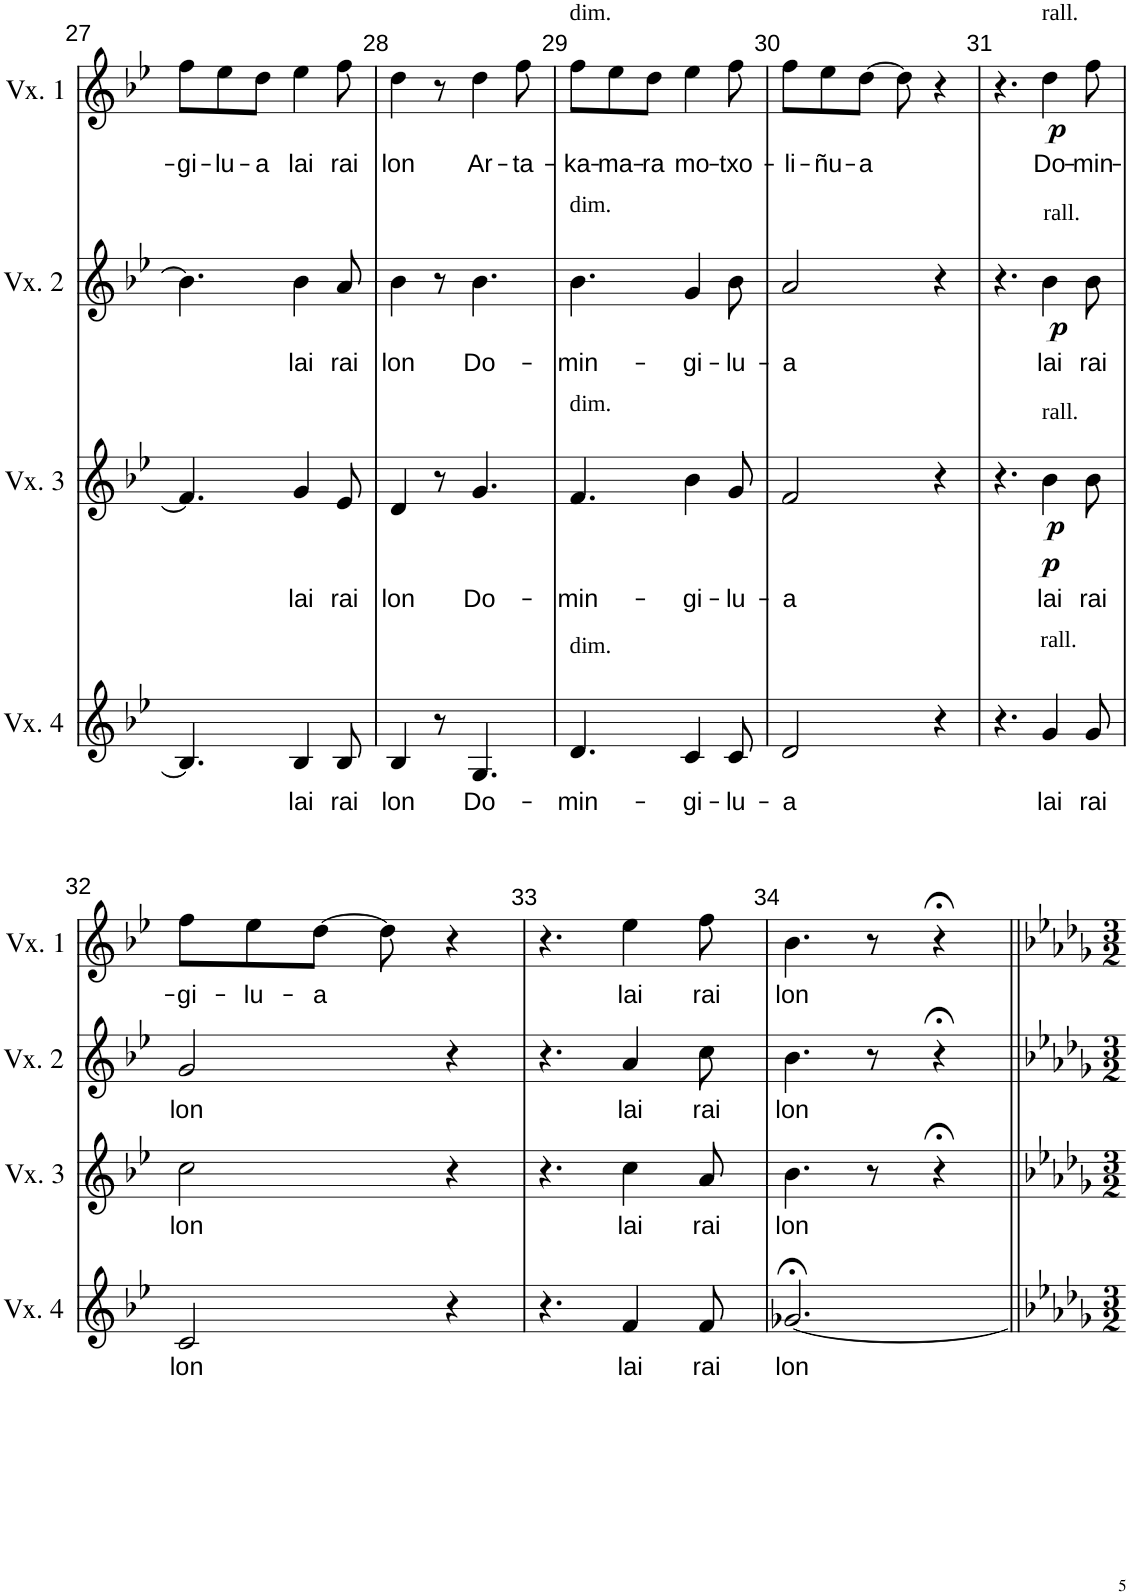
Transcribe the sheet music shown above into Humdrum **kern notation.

**kern	**text	**kern	**text	**dynam	**kern	**text	**dynam	**kern	**text	**dynam
*part4	*part4	*part3	*part3	*part3	*part2	*part2	*part2	*part1	*part1	*part1
*staff4	*staff4	*staff3	*staff3	*staff3	*staff2	*staff2	*staff2	*staff1	*staff1	*staff1
*I"Voix 4	*	*I"Voix 3	*	*	*I"Voix 2	*	*	*I"Voix 1	*	*
*I'Vx. 4	*	*I'Vx. 3	*	*	*I'Vx. 2	*	*	*I'Vx. 1	*	*
!!LO:PB:g=z
*clefG2	*	*clefG2	*	*	*clefG2	*	*	*clefG2	*	*
*k[b-e-]	*	*k[b-e-]	*	*	*k[b-e-]	*	*	*k[b-e-]	*	*
*M6/8	*	*M6/8	*	*	*M6/8	*	*	*M6/8	*	*
=27	=27	=27	=27	=27	=27	=27	=27	=27	=27	=27
!	!	!	!	!	!	!	!	!	!LO:LY:b	!
4.B-/]	.	4.f/]	.	.	4.b-\]	.	.	8ff\L	-gi-	.
!	!	!	!	!	!	!	!	!	!LO:LY:b	!
.	.	.	.	.	.	.	.	8ee-\	-lu-	.
!	!	!	!	!	!	!	!	!	!LO:LY:b	!
.	.	.	.	.	.	.	.	8dd\J	-a	.
!	!LO:LY:b	!	!LO:LY:b	!	!	!LO:LY:b	!	!	!LO:LY:b	!
4B-/	lai	4g/	lai	.	4b-\	lai	.	4ee-\	lai	.
!	!LO:LY:b	!	!LO:LY:b	!	!	!LO:LY:b	!	!	!LO:LY:b	!
8B-/	rai	8e-/	rai	.	8a/	rai	.	8ff\	rai	.
=28	=28	=28	=28	=28	=28	=28	=28	=28	=28	=28
!	!LO:LY:b	!	!LO:LY:b	!	!	!LO:LY:b	!	!	!LO:LY:b	!
4B-/	lon	4d/	lon	.	4b-\	lon	.	4dd\	lon	.
8r	.	8r	.	.	8r	.	.	8r	.	.
!	!LO:LY:b	!	!LO:LY:b	!	!	!LO:LY:b	!	!	!LO:LY:b	!
4.G/	Do-	4.g/	Do-	.	4.b-\	Do-	.	4dd\	Ar-	.
!	!	!	!	!	!	!	!	!	!LO:LY:b	!
.	.	.	.	.	.	.	.	8ff\	-ta-	.
=29	=29	=29	=29	=29	=29	=29	=29	=29	=29	=29
!	!	!	!	!	!	!	!	!LO:TX:a:t=dim.	!	!
!	!	!	!	!	!LO:TX:a:t=dim.	!	!	!	!	!
!	!	!LO:TX:a:t=dim.	!	!	!	!	!	!	!	!
!LO:TX:a:t=dim.	!	!	!	!	!	!	!	!	!	!
!	!LO:LY:b	!	!LO:LY:b	!	!	!LO:LY:b	!	!	!LO:LY:b	!
4.d/	-min-	4.f/	-min-	.	4.b-\	-min-	.	8ff\L	-ka-	.
!	!	!	!	!	!	!	!	!	!LO:LY:b	!
.	.	.	.	.	.	.	.	8ee-\	-ma-	.
!	!	!	!	!	!	!	!	!	!LO:LY:b	!
.	.	.	.	.	.	.	.	8dd\J	-ra	.
!	!LO:LY:b	!	!LO:LY:b	!	!	!LO:LY:b	!	!	!LO:LY:b	!
4c/	-gi-	4b-\	-gi-	.	4g/	-gi-	.	4ee-\	mo-	.
!	!LO:LY:b	!	!LO:LY:b	!	!	!LO:LY:b	!	!	!LO:LY:b	!
8c/	-lu-	8g/	-lu-	.	8b-\	-lu-	.	8ff\	-txo-	.
=30	=30	=30	=30	=30	=30	=30	=30	=30	=30	=30
!	!LO:LY:b	!	!LO:LY:b	!	!	!LO:LY:b	!	!	!LO:LY:b	!
2d/	-a	2f/	-a	.	2a/	-a	.	8ff\L	-li-	.
!	!	!	!	!	!	!	!	!	!LO:LY:b	!
.	.	.	.	.	.	.	.	8ee-\	-ñu-	.
!	!	!	!	!	!	!	!	!	!LO:LY:b	!
.	.	.	.	.	.	.	.	[8dd\J	-a	.
.	.	.	.	.	.	.	.	8dd\]	.	.
4r	.	4r	.	.	4r	.	.	4r	.	.
=31	=31	=31	=31	=31	=31	=31	=31	=31	=31	=31
4.r	.	4.r	.	.	4.r	.	.	4.r	.	.
!	!	!	!	!	!	!	!	!LO:TX:a:t=rall.	!	!
!	!	!	!	!	!LO:TX:a:t=rall.	!	!	!	!	!
!	!	!LO:TX:a:t=rall.	!	!	!	!	!	!	!	!
!LO:TX:a:t=rall.	!	!	!	!	!	!	!	!	!	!
!	!LO:LY:b	!	!LO:LY:b	!LO:DY:b	!	!LO:LY:b	!	!	!LO:LY:b	!
!	!	!	!	!LO:DY:n=1:b	!	!	!LO:DY:b	!	!	!LO:DY:b
4g/	lai	4b-\	lai	p p	4b-\	lai	p	4dd\	Do-	p
!	!LO:LY:b	!	!LO:LY:b	!	!	!LO:LY:b	!	!	!LO:LY:b	!
8g/	rai	8b-\	rai	.	8b-\	rai	.	8ff\	-min-	.
!!LO:LB:g=z
=32	=32	=32	=32	=32	=32	=32	=32	=32	=32	=32
!	!LO:LY:b	!	!LO:LY:b	!	!	!LO:LY:b	!	!	!LO:LY:b	!
2c/	lon	2cc\	lon	.	2g/	lon	.	8ff\L	-gi-	.
!	!	!	!	!	!	!	!	!	!LO:LY:b	!
.	.	.	.	.	.	.	.	8ee-\	-lu-	.
!	!	!	!	!	!	!	!	!	!LO:LY:b	!
.	.	.	.	.	.	.	.	[8dd\J	-a	.
.	.	.	.	.	.	.	.	8dd\]	.	.
4r	.	4r	.	.	4r	.	.	4r	.	.
=33	=33	=33	=33	=33	=33	=33	=33	=33	=33	=33
4.r	.	4.r	.	.	4.r	.	.	4.r	.	.
!	!LO:LY:b	!	!LO:LY:b	!	!	!LO:LY:b	!	!	!LO:LY:b	!
4f/	lai	4cc\	lai	.	4a/	lai	.	4ee-\	lai	.
!	!LO:LY:b	!	!LO:LY:b	!	!	!LO:LY:b	!	!	!LO:LY:b	!
8f/	rai	8a/	rai	.	8cc\	rai	.	8ff\	rai	.
=34	=34	=34	=34	=34	=34	=34	=34	=34	=34	=34
!	!LO:LY:b	!	!LO:LY:b	!	!	!LO:LY:b	!	!	!LO:LY:b	!
[2.g-X;</	lon	4.b-\	lon	.	4.b-\	lon	.	4.b-\	lon	.
.	.	8r	.	.	8r	.	.	8r	.	.
.	.	4r;<	.	.	4r;<	.	.	4r;<	.	.
=||	=||	=||	=||	=||	=||	=||	=||	=||	=||	=||
*-	*-	*-	*-	*-	*-	*-	*-	*-	*-	*-
